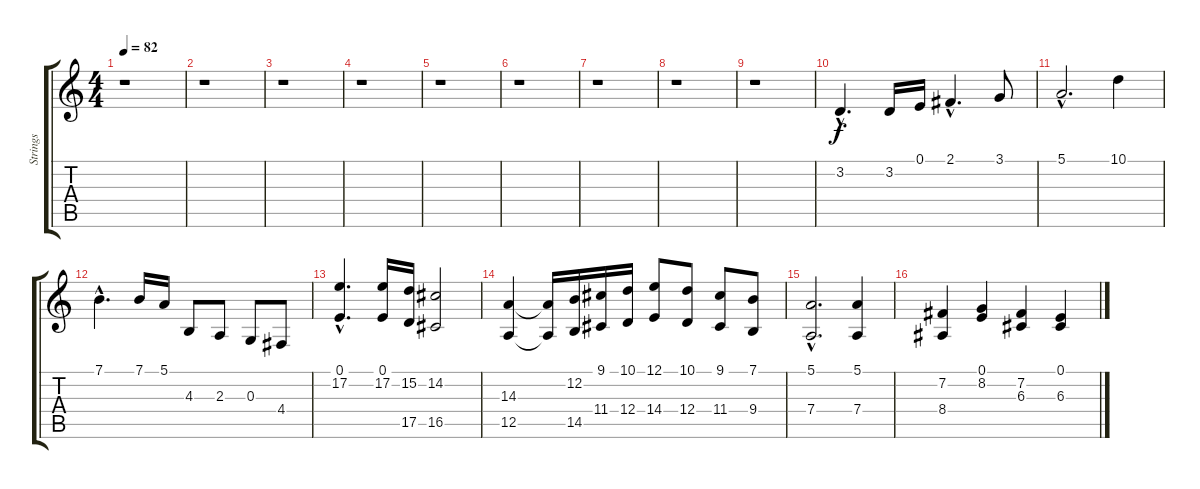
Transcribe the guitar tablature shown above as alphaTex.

\track ("Strings" "Strings") {instrument synthstrings1}
\staff {score tabs}
\tuning (E4 B3 G3 D3 A2 E2) {hide}
\ts (4 4)
\tempo 82
\clef g2
\ks c
r.1{dy f instrument synthstrings1} |
r.1 |
r.1 |
r.1 |
r.1 |
r.1 |
r.1 |
r.1 |
r.1 |
3.2{hac}.4{d} 3.2.16 0.1.16 2.1{hac}.4{d} 3.1.8 |
5.1{hac}.2{d} 10.1.4 |
7.1{hac}.4{d} 7.1.16 5.1.16 4.3.8 2.3.8 0.3.8 4.4.8 |
(0.1{hac} 17.2{hac}).4{d} (0.1 17.2).16 (15.2 17.5).16 (14.2 16.5).2 |
(14.3 12.5).4 (14.3{t} 12.5{t}).16 (12.2 14.5).16 (9.1 11.4).16 (10.1 12.4).16 (12.1 14.4).8 (10.1 12.4).8 (9.1 11.4).8 (7.1 9.4).8 |
(5.1{hac} 7.4{hac}).2{d} (5.1 7.4).4 |
(7.2 8.4).4 (0.1 8.2).4 (7.2 6.3).4 (0.1 6.3).4
